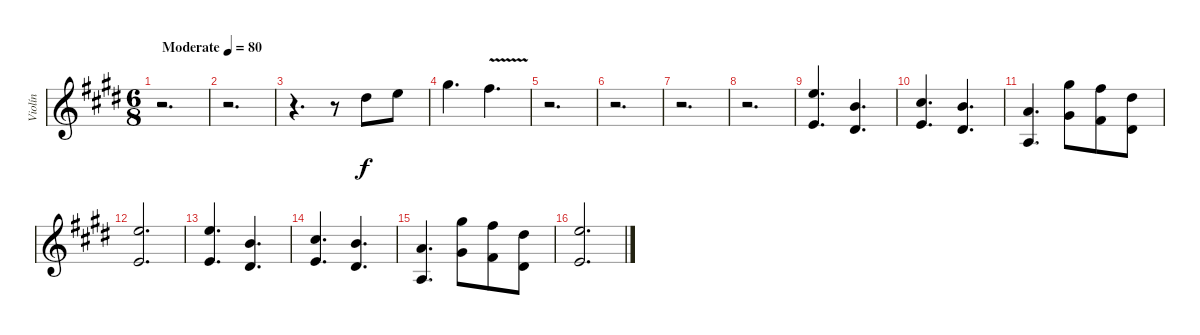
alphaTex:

\track ("Violín" "Violín") {instrument violin}
\staff {score}
\tuning (E4 B3 G3 D3 A2 E2) {hide}
\ts (6 8)
\tempo (80 "Moderate")
\clef g2
\ks c#minor
r.2{d dy f instrument violin} |
r.2{d} |
r.4{d} r.8 20.3.8 17.2.8 |
21.2.4{d} 19.2{v}.4{d} |
r.2{d} |
r.2{d} |
r.2{d} |
r.2{d} |
(12.1 5.2).4{d volume 4} (7.1 4.2).4{d} |
(9.1 5.2).4{d} (7.1 4.2).4{d} |
(10.2 2.3).4{d} (16.1 9.2).8 (14.1 7.2).8 (11.1 4.2).8 |
(12.1 5.2).2{d} |
(12.1 5.2).4{d} (7.1 4.2).4{d} |
(9.1 5.2).4{d} (7.1 4.2).4{d} |
(10.2 2.3).4{d} (16.1 9.2).8 (14.1 7.2).8 (11.1 4.2).8 |
(12.1 5.2).2{d}
